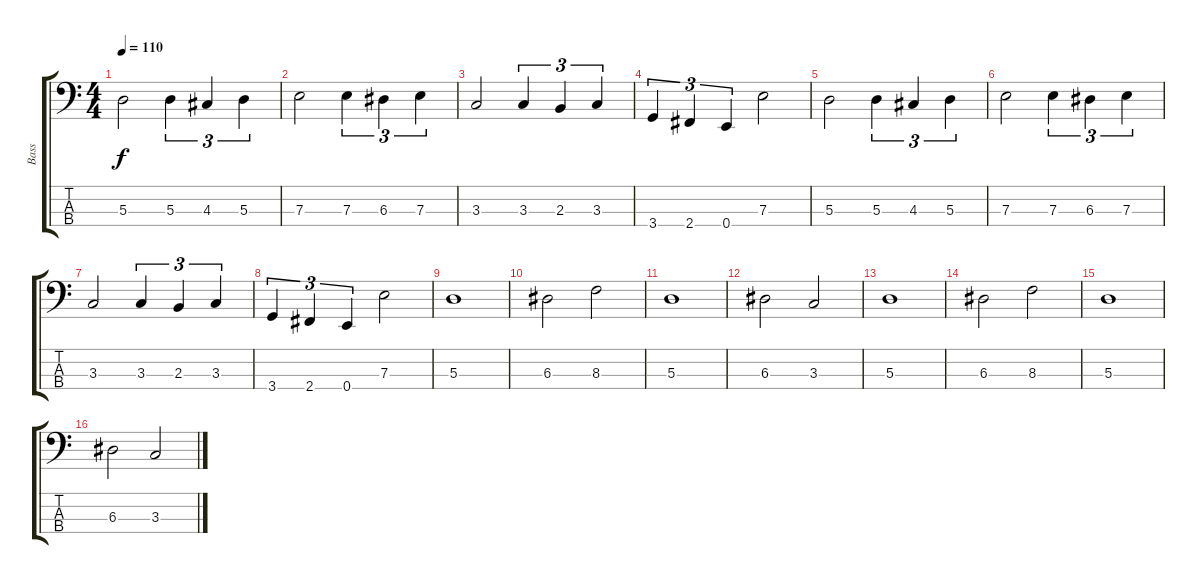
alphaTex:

\track ("Bass" "Bass") {instrument electricbasspick}
\staff {score tabs}
\tuning (G2 D2 A1 E1) {hide}
\ts (4 4)
\tempo 110
\clef f4
\ks c
5.3.2{dy f} 5.3.4{tu (3 2)} 4.3.4{tu (3 2)} 5.3.4{tu (3 2)} |
7.3.2 7.3.4{tu (3 2)} 6.3.4{tu (3 2)} 7.3.4{tu (3 2)} |
3.3.2 3.3.4{tu (3 2)} 2.3.4{tu (3 2)} 3.3.4{tu (3 2)} |
3.4.4{tu (3 2)} 2.4.4{tu (3 2)} 0.4.4{tu (3 2)} 7.3.2 |
5.3.2 5.3.4{tu (3 2)} 4.3.4{tu (3 2)} 5.3.4{tu (3 2)} |
7.3.2 7.3.4{tu (3 2)} 6.3.4{tu (3 2)} 7.3.4{tu (3 2)} |
3.3.2 3.3.4{tu (3 2)} 2.3.4{tu (3 2)} 3.3.4{tu (3 2)} |
3.4.4{tu (3 2)} 2.4.4{tu (3 2)} 0.4.4{tu (3 2)} 7.3.2 |
5.3.1 |
6.3.2 8.3.2 |
5.3.1 |
6.3.2 3.3.2 |
5.3.1 |
6.3.2 8.3.2 |
5.3.1 |
6.3.2 3.3.2
